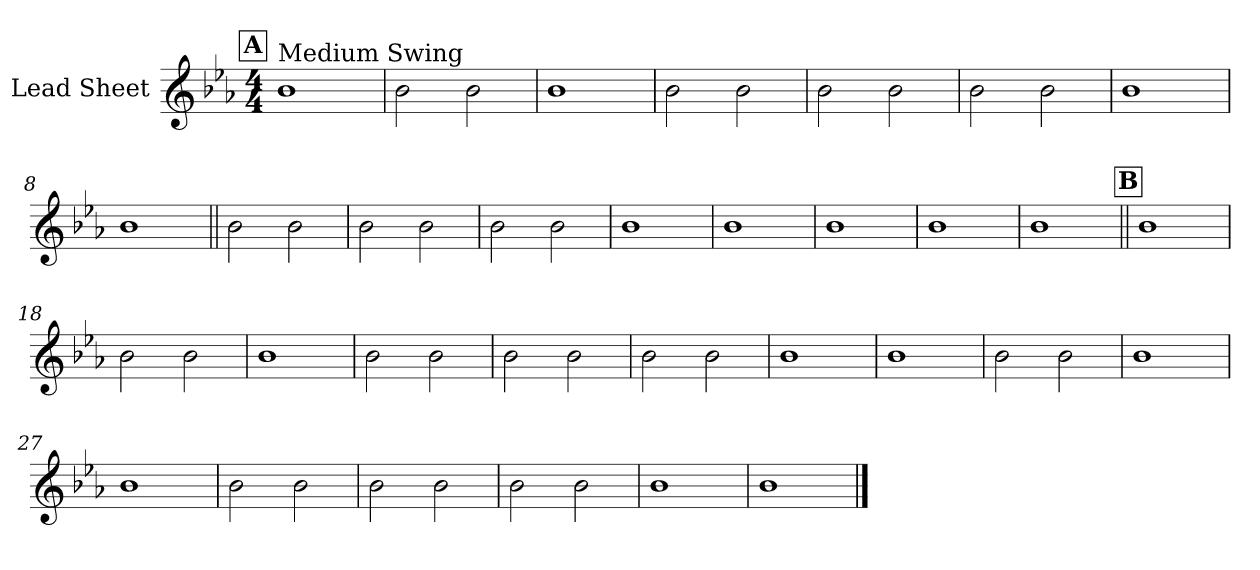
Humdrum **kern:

**kern
*part1
*staff1
*I"Lead Sheet
*clefG2
*k[b-e-a-]
*E-:
*M4/4
!!LO:REH:place=s1:a:fs=14:t=A
=1
!LO:TX:a:t=Medium Swing
1b-
=2
2b-\
2b-\
=3
1b-
=4
2b-\
2b-\
!!LO:LB:g=z
=5
2b-\
2b-\
=6
2b-\
2b-\
=7
1b-
=8
1b-
!!LO:LB:g=z
=9||
2b-\
2b-\
=10
2b-\
2b-\
=11
2b-\
2b-\
=12
1b-
!!LO:LB:g=z
=13
1b-
=14
1b-
=15
1b-
=16
1b-
!!LO:LB:g=z
!!LO:REH:place=s1:a:fs=14:t=B
=17||
1b-
=18
2b-\
2b-\
=19
1b-
=20
2b-\
2b-\
!!LO:LB:g=z
=21
2b-\
2b-\
=22
2b-\
2b-\
=23
1b-
=24
1b-
!!LO:LB:g=z
=25
2b-\
2b-\
=26
1b-
=27
1b-
=28
2b-\
2b-\
!!LO:LB:g=z
=29
2b-\
2b-\
=30
2b-\
2b-\
=31
1b-
=32
1b-
==
*-
